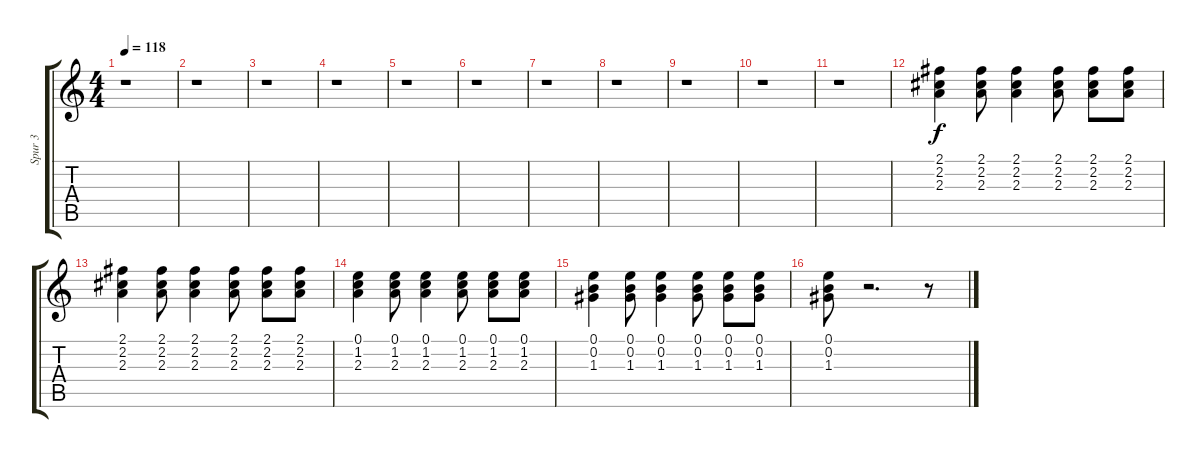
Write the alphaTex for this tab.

\track ("Spur 3" "Spur 3") {instrument acousticguitarsteel}
\staff {score tabs}
\tuning (E4 B3 G3 D3 A2 E2) {hide}
\ts (4 4)
\tempo 118
\clef g2
\ks c
r.1{dy f instrument acousticguitarsteel} |
r.1 |
r.1 |
r.1 |
r.1 |
r.1 |
r.1 |
r.1 |
r.1 |
r.1 |
r.1 |
(2.1 2.2 2.3).4 (2.1 2.2 2.3).8 (2.1 2.2 2.3).4 (2.1 2.2 2.3).8 (2.1 2.2 2.3).8 (2.1 2.2 2.3).8 |
(2.1 2.2 2.3).4 (2.1 2.2 2.3).8 (2.1 2.2 2.3).4 (2.1 2.2 2.3).8 (2.1 2.2 2.3).8 (2.1 2.2 2.3).8 |
(0.1 1.2 2.3).4 (0.1 1.2 2.3).8 (0.1 1.2 2.3).4 (0.1 1.2 2.3).8 (0.1 1.2 2.3).8 (0.1 1.2 2.3).8 |
(0.1 0.2 1.3).4 (0.1 0.2 1.3).8 (0.1 0.2 1.3).4 (0.1 0.2 1.3).8 (0.1 0.2 1.3).8 (0.1 0.2 1.3).8 |
(0.1 0.2 1.3).8 r.2{d} r.8
